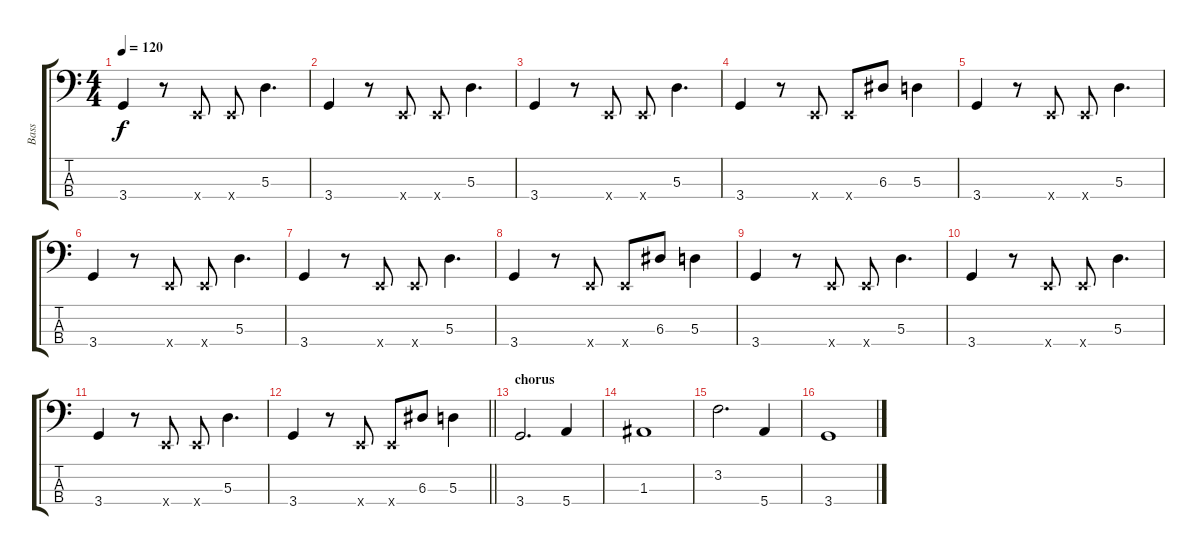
\track ("Bass" "Bass") {instrument electricbassfinger}
\staff {score tabs}
\tuning (G2 D2 A1 E1) {hide}
\ts (4 4)
\tempo 120
\clef f4
\ks c
3.4.4{dy f} r.8 0.4{x}.8 0.4{x}.8 5.3.4{d} |
3.4.4 r.8 0.4{x}.8 0.4{x}.8 5.3.4{d} |
3.4.4 r.8 0.4{x}.8 0.4{x}.8 5.3.4{d} |
3.4.4 r.8 0.4{x}.8 0.4{x}.8 6.3.8 5.3.4 |
3.4.4 r.8 0.4{x}.8 0.4{x}.8 5.3.4{d} |
3.4.4 r.8 0.4{x}.8 0.4{x}.8 5.3.4{d} |
3.4.4 r.8 0.4{x}.8 0.4{x}.8 5.3.4{d} |
3.4.4 r.8 0.4{x}.8 0.4{x}.8 6.3.8 5.3.4 |
3.4.4 r.8 0.4{x}.8 0.4{x}.8 5.3.4{d} |
3.4.4 r.8 0.4{x}.8 0.4{x}.8 5.3.4{d} |
3.4.4 r.8 0.4{x}.8 0.4{x}.8 5.3.4{d} |
\barLineRight lightlight
3.4.4 r.8 0.4{x}.8 0.4{x}.8 6.3.8 5.3.4 |
\section ("" "chorus")
3.4.2{d} 5.4.4 |
1.3.1 |
3.2.2{d} 5.4.4 |
3.4.1
